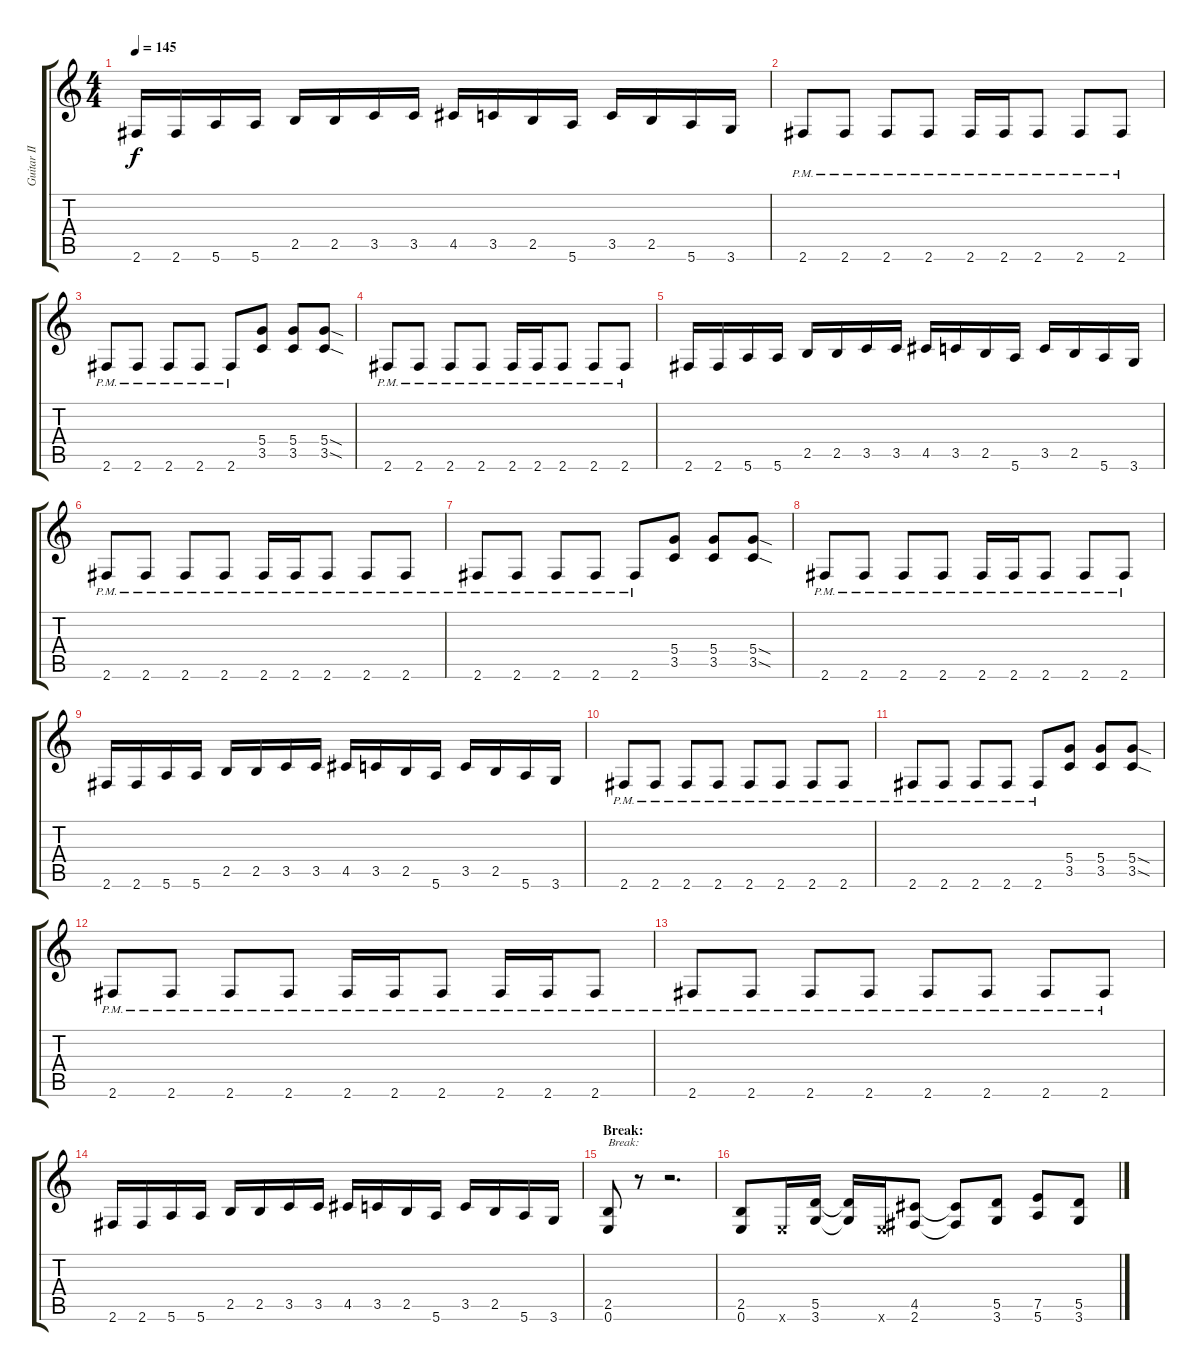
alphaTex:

\track ("Guitar II" "Guitar II") {instrument distortionguitar}
\staff {score tabs}
\tuning (E4 B3 G3 D3 A2 E2) {hide}
\ts (4 4)
\tempo 145
\clef g2
\ks c
2.6.16{dy f} 2.6.16 5.6.16 5.6.16 2.5.16 2.5.16 3.5.16 3.5.16 4.5.16 3.5.16 2.5.16 5.6.16 3.5.16 2.5.16 5.6.16 3.6.16 |
2.6{pm}.8 2.6{pm}.8 2.6{pm}.8 2.6{pm}.8 2.6{pm}.16 2.6{pm}.16 2.6{pm}.8 2.6{pm}.8 2.6{pm}.8 |
2.6{pm}.8 2.6{pm}.8 2.6{pm}.8 2.6{pm}.8 2.6{pm}.8 (5.4 3.5).8 (5.4 3.5).8 (5.4{sod} 3.5{sod}).8 |
2.6{pm}.8 2.6{pm}.8 2.6{pm}.8 2.6{pm}.8 2.6{pm}.16 2.6{pm}.16 2.6{pm}.8 2.6{pm}.8 2.6{pm}.8 |
2.6.16 2.6.16 5.6.16 5.6.16 2.5.16 2.5.16 3.5.16 3.5.16 4.5.16 3.5.16 2.5.16 5.6.16 3.5.16 2.5.16 5.6.16 3.6.16 |
2.6{pm}.8 2.6{pm}.8 2.6{pm}.8 2.6{pm}.8 2.6{pm}.16 2.6{pm}.16 2.6{pm}.8 2.6{pm}.8 2.6{pm}.8 |
2.6{pm}.8 2.6{pm}.8 2.6{pm}.8 2.6{pm}.8 2.6{pm}.8 (5.4 3.5).8 (5.4 3.5).8 (5.4{sod} 3.5{sod}).8 |
2.6{pm}.8 2.6{pm}.8 2.6{pm}.8 2.6{pm}.8 2.6{pm}.16 2.6{pm}.16 2.6{pm}.8 2.6{pm}.8 2.6{pm}.8 |
2.6.16 2.6.16 5.6.16 5.6.16 2.5.16 2.5.16 3.5.16 3.5.16 4.5.16 3.5.16 2.5.16 5.6.16 3.5.16 2.5.16 5.6.16 3.6.16 |
2.6{pm}.8 2.6{pm}.8 2.6{pm}.8 2.6{pm}.8 2.6{pm}.8 2.6{pm}.8 2.6{pm}.8 2.6{pm}.8 |
2.6{pm}.8 2.6{pm}.8 2.6{pm}.8 2.6{pm}.8 2.6{pm}.8 (5.4 3.5).8 (5.4 3.5).8 (5.4{sod} 3.5{sod}).8 |
2.6{pm}.8 2.6{pm}.8 2.6{pm}.8 2.6{pm}.8 2.6{pm}.16 2.6{pm}.16 2.6{pm}.8 2.6{pm}.16 2.6{pm}.16 2.6{pm}.8 |
2.6{pm}.8 2.6{pm}.8 2.6{pm}.8 2.6{pm}.8 2.6{pm}.8 2.6{pm}.8 2.6{pm}.8 2.6{pm}.8 |
2.6.16 2.6.16 5.6.16 5.6.16 2.5.16 2.5.16 3.5.16 3.5.16 4.5.16 3.5.16 2.5.16 5.6.16 3.5.16 2.5.16 5.6.16 3.6.16 |
\section ("" "Break:")
(2.5 0.6).8{txt "Break:"} r.8 r.2{d} |
(2.5 0.6).8 0.6{x}.16 (5.5 3.6).16 (5.5{t} 3.6{t}).16 0.6{x}.16 (4.5 2.6).8 (4.5{t} 2.6{t}).8 (5.5 3.6).8 (7.5 5.6).8 (5.5 3.6).8
